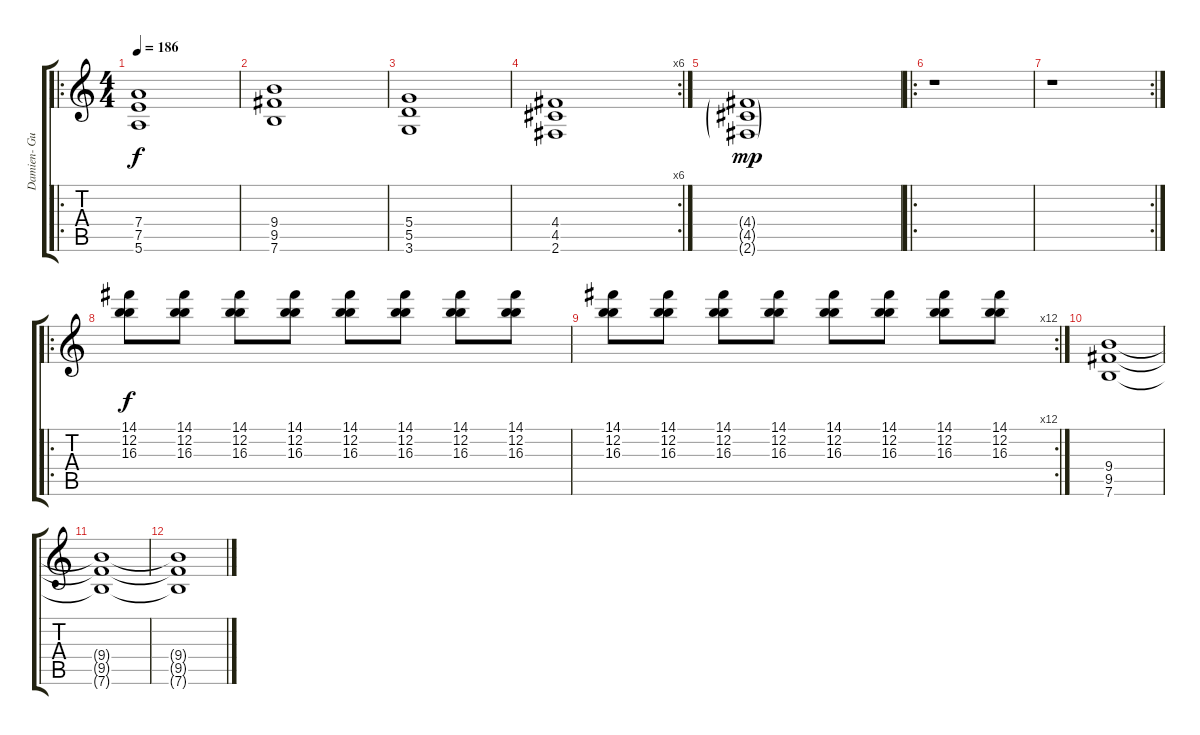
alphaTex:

\track ("Damien- Guitar" "Damien- Gu") {instrument distortionguitar}
\staff {score tabs}
\tuning (E4 B3 G3 D3 A2 E2) {hide}
\ro
\ts (4 4)
\tempo 186
\clef g2
\ks c
(7.4 7.5 5.6).1{dy f} |
(9.4 9.5 7.6).1 |
(5.4 5.5 3.6).1 |
\rc 6
(4.4 4.5 2.6).1 |
(4.4{g} 4.5{g} 2.6{g}).1{dy mp} |
\ro
r.1 |
\rc 2
r.1 |
\ro
(14.1 12.2 16.3).8{dy f} (14.1 12.2 16.3).8 (14.1 12.2 16.3).8 (14.1 12.2 16.3).8 (14.1 12.2 16.3).8 (14.1 12.2 16.3).8 (14.1 12.2 16.3).8 (14.1 12.2 16.3).8 |
\rc 12
(14.1 12.2 16.3).8 (14.1 12.2 16.3).8 (14.1 12.2 16.3).8 (14.1 12.2 16.3).8 (14.1 12.2 16.3).8 (14.1 12.2 16.3).8 (14.1 12.2 16.3).8 (14.1 12.2 16.3).8 |
(9.4 9.5 7.6).1 |
(9.4{t} 9.5{t} 7.6{t}).1 |
(9.4{t} 9.5{t} 7.6{t}).1
